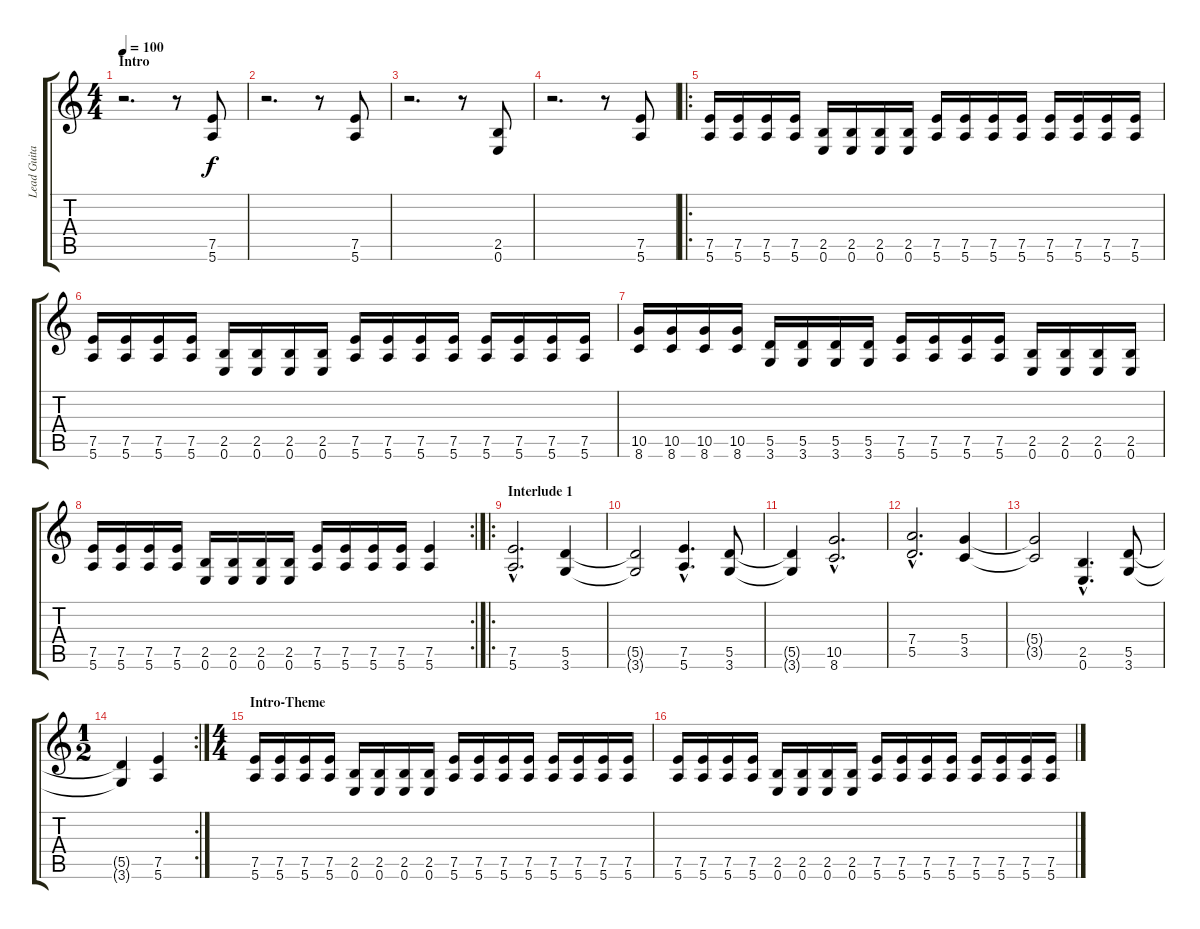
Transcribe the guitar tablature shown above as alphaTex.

\track ("Lead Guitar" "Lead Guita") {instrument distortionguitar}
\staff {score tabs}
\tuning (E4 B3 G3 D3 A2 E2) {hide}
\ts (4 4)
\section ("" "Intro")
\tempo 100
\clef g2
\ks c
r.2{d dy f instrument distortionguitar} r.8 (7.5 5.6).8 |
r.2{d} r.8 (7.5 5.6).8 |
r.2{d} r.8 (2.5 0.6).8 |
r.2{d} r.8 (7.5 5.6).8 |
\ro
(7.5 5.6).16 (7.5 5.6).16 (7.5 5.6).16 (7.5 5.6).16 (2.5 0.6).16 (2.5 0.6).16 (2.5 0.6).16 (2.5 0.6).16 (7.5 5.6).16 (7.5 5.6).16 (7.5 5.6).16 (7.5 5.6).16 (7.5 5.6).16 (7.5 5.6).16 (7.5 5.6).16 (7.5 5.6).16 |
(7.5 5.6).16 (7.5 5.6).16 (7.5 5.6).16 (7.5 5.6).16 (2.5 0.6).16 (2.5 0.6).16 (2.5 0.6).16 (2.5 0.6).16 (7.5 5.6).16 (7.5 5.6).16 (7.5 5.6).16 (7.5 5.6).16 (7.5 5.6).16 (7.5 5.6).16 (7.5 5.6).16 (7.5 5.6).16 |
(10.5 8.6).16 (10.5 8.6).16 (10.5 8.6).16 (10.5 8.6).16 (5.5 3.6).16 (5.5 3.6).16 (5.5 3.6).16 (5.5 3.6).16 (7.5 5.6).16 (7.5 5.6).16 (7.5 5.6).16 (7.5 5.6).16 (2.5 0.6).16 (2.5 0.6).16 (2.5 0.6).16 (2.5 0.6).16 |
\rc 2
(7.5 5.6).16 (7.5 5.6).16 (7.5 5.6).16 (7.5 5.6).16 (2.5 0.6).16 (2.5 0.6).16 (2.5 0.6).16 (2.5 0.6).16 (7.5 5.6).16 (7.5 5.6).16 (7.5 5.6).16 (7.5 5.6).16 (7.5 5.6).4 |
\ro
\section ("" "Interlude 1")
(7.5{hac} 5.6{hac}).2{d} (5.5 3.6).4 |
(5.5{t} 3.6{t}).2 (7.5{hac} 5.6{hac}).4{d} (5.5 3.6).8 |
(5.5{t} 3.6{t}).4 (10.5{hac} 8.6{hac}).2{d} |
(7.4{hac} 5.5{hac}).2{d} (5.4 3.5).4 |
(5.4{t} 3.5{t}).2 (2.5{hac} 0.6{hac}).4{d} (5.5 3.6).8 |
\rc 2
\ts (1 2)
(5.5{t} 3.6{t}).4 (7.5 5.6).4 |
\ts (4 4)
\section ("" "Intro-Theme")
(7.5 5.6).16 (7.5 5.6).16 (7.5 5.6).16 (7.5 5.6).16 (2.5 0.6).16 (2.5 0.6).16 (2.5 0.6).16 (2.5 0.6).16 (7.5 5.6).16 (7.5 5.6).16 (7.5 5.6).16 (7.5 5.6).16 (7.5 5.6).16 (7.5 5.6).16 (7.5 5.6).16 (7.5 5.6).16 |
(7.5 5.6).16 (7.5 5.6).16 (7.5 5.6).16 (7.5 5.6).16 (2.5 0.6).16 (2.5 0.6).16 (2.5 0.6).16 (2.5 0.6).16 (7.5 5.6).16 (7.5 5.6).16 (7.5 5.6).16 (7.5 5.6).16 (7.5 5.6).16 (7.5 5.6).16 (7.5 5.6).16 (7.5 5.6).16
